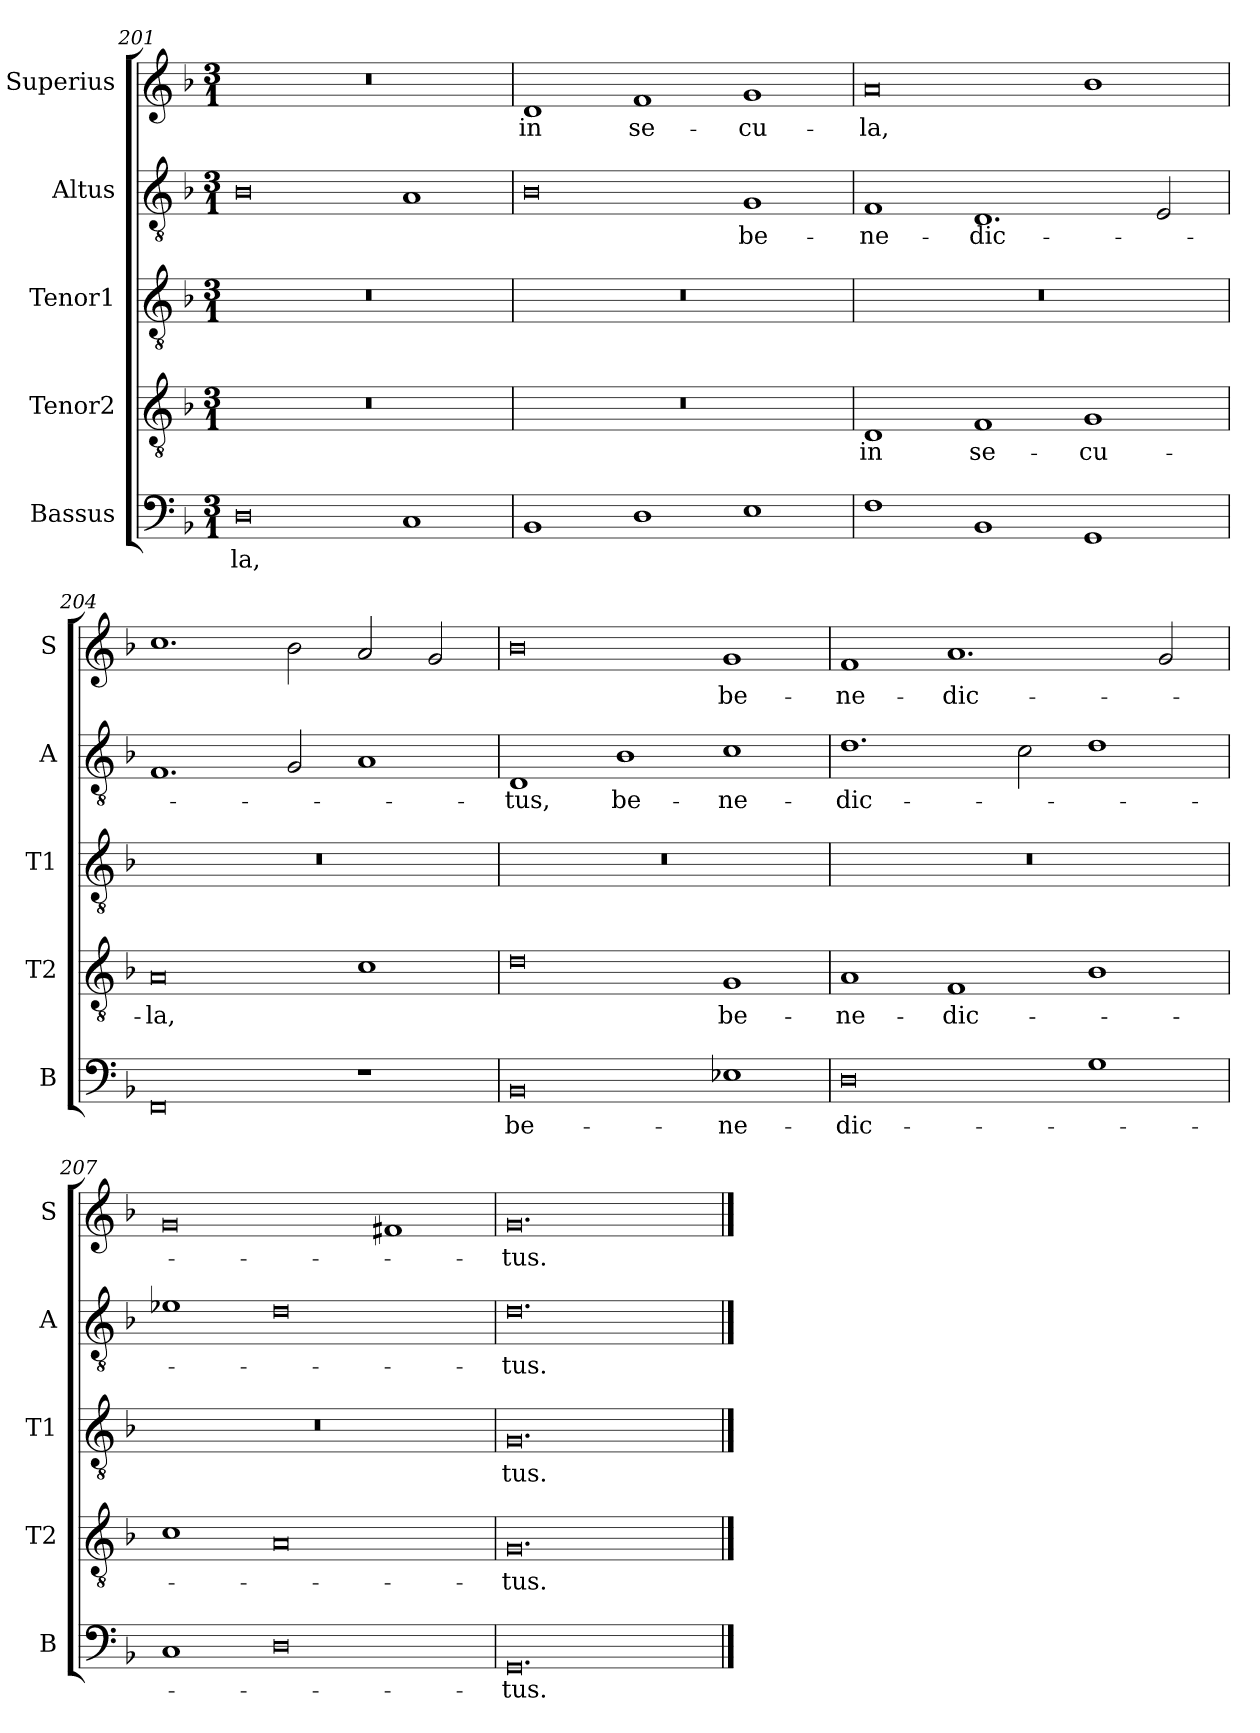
**kern	**text	**kern	**text	**kern	**text	**kern	**text	**kern	**text
*part5	*part5	*part4	*part4	*part3	*part3	*part2	*part2	*part1	*part1
*staff5	*staff5	*staff4	*staff4	*staff3	*staff3	*staff2	*staff2	*staff1	*staff1
*I"Bassus	*	*I"Tenor2	*	*I"Tenor1	*	*I"Altus	*	*I"Superius	*
*I'B	*	*I'T2	*	*I'T1	*	*I'A	*	*I'S	*
*clefF4	*	*clefGv2	*	*clefGv2	*	*clefGv2	*	*clefG2	*
*k[b-]	*	*k[b-]	*	*k[b-]	*	*k[b-]	*	*k[b-]	*
*M3/1	*	*M3/1	*	*M3/1	*	*M3/1	*	*M3/1	*
=201	=201	=201	=201	=201	=201	=201	=201	=201	=201
0D	-la,	0.r	.	0.r	.	0B-	.	0.r	.
1C	.	.	.	.	.	1A	.	.	.
=202	=202	=202	=202	=202	=202	=202	=202	=202	=202
1BB-	.	0.r	.	0.r	.	0B-	.	1d	in
1D	.	.	.	.	.	.	.	1f	se-
1E	.	.	.	.	.	1G	be-	1g	-cu-
=203	=203	=203	=203	=203	=203	=203	=203	=203	=203
1F	.	1D	in	0.r	.	1F	-ne-	0a	-la,
1BB-	.	1F	se-	.	.	1.D	-dic-	.	.
1GG	.	1G	-cu-	.	.	.	.	1b-	.
.	.	.	.	.	.	2E/	.	.	.
=204	=204	=204	=204	=204	=204	=204	=204	=204	=204
0FF	.	0A	-la,	0.r	.	1.F	.	1.cc	.
.	.	.	.	.	.	2G/	.	2b-\	.
1r	.	1c	.	.	.	1A	.	2a/	.
.	.	.	.	.	.	.	.	2g/	.
=205	=205	=205	=205	=205	=205	=205	=205	=205	=205
0BB-	be-	0d	.	0.r	.	1D	-tus,	0b-	.
.	.	.	.	.	.	1B-	be-	.	.
1E-X	-ne-	1G	be-	.	.	1c	-ne-	1g	be-
=206	=206	=206	=206	=206	=206	=206	=206	=206	=206
0D	-dic-	1A	-ne-	0.r	.	1.d	-dic-	1f	-ne-
.	.	1F	-dic-	.	.	.	.	1.a	-dic-
.	.	.	.	.	.	2c\	.	.	.
1G	.	1B-	.	.	.	1d	.	.	.
.	.	.	.	.	.	.	.	2g/	.
=207	=207	=207	=207	=207	=207	=207	=207	=207	=207
1C	.	1c	.	0.r	.	1e-X	.	0g	.
0D	.	0A	.	.	.	0d	.	.	.
.	.	.	.	.	.	.	.	1f#X	.
=208	=208	=208	=208	=208	=208	=208	=208	=208	=208
0.GG	-tus.	0.G	-tus.	0.G	tus.	0.d	-tus.	0.g	-tus.
==	==	==	==	==	==	==	==	==	==
*-	*-	*-	*-	*-	*-	*-	*-	*-	*-
